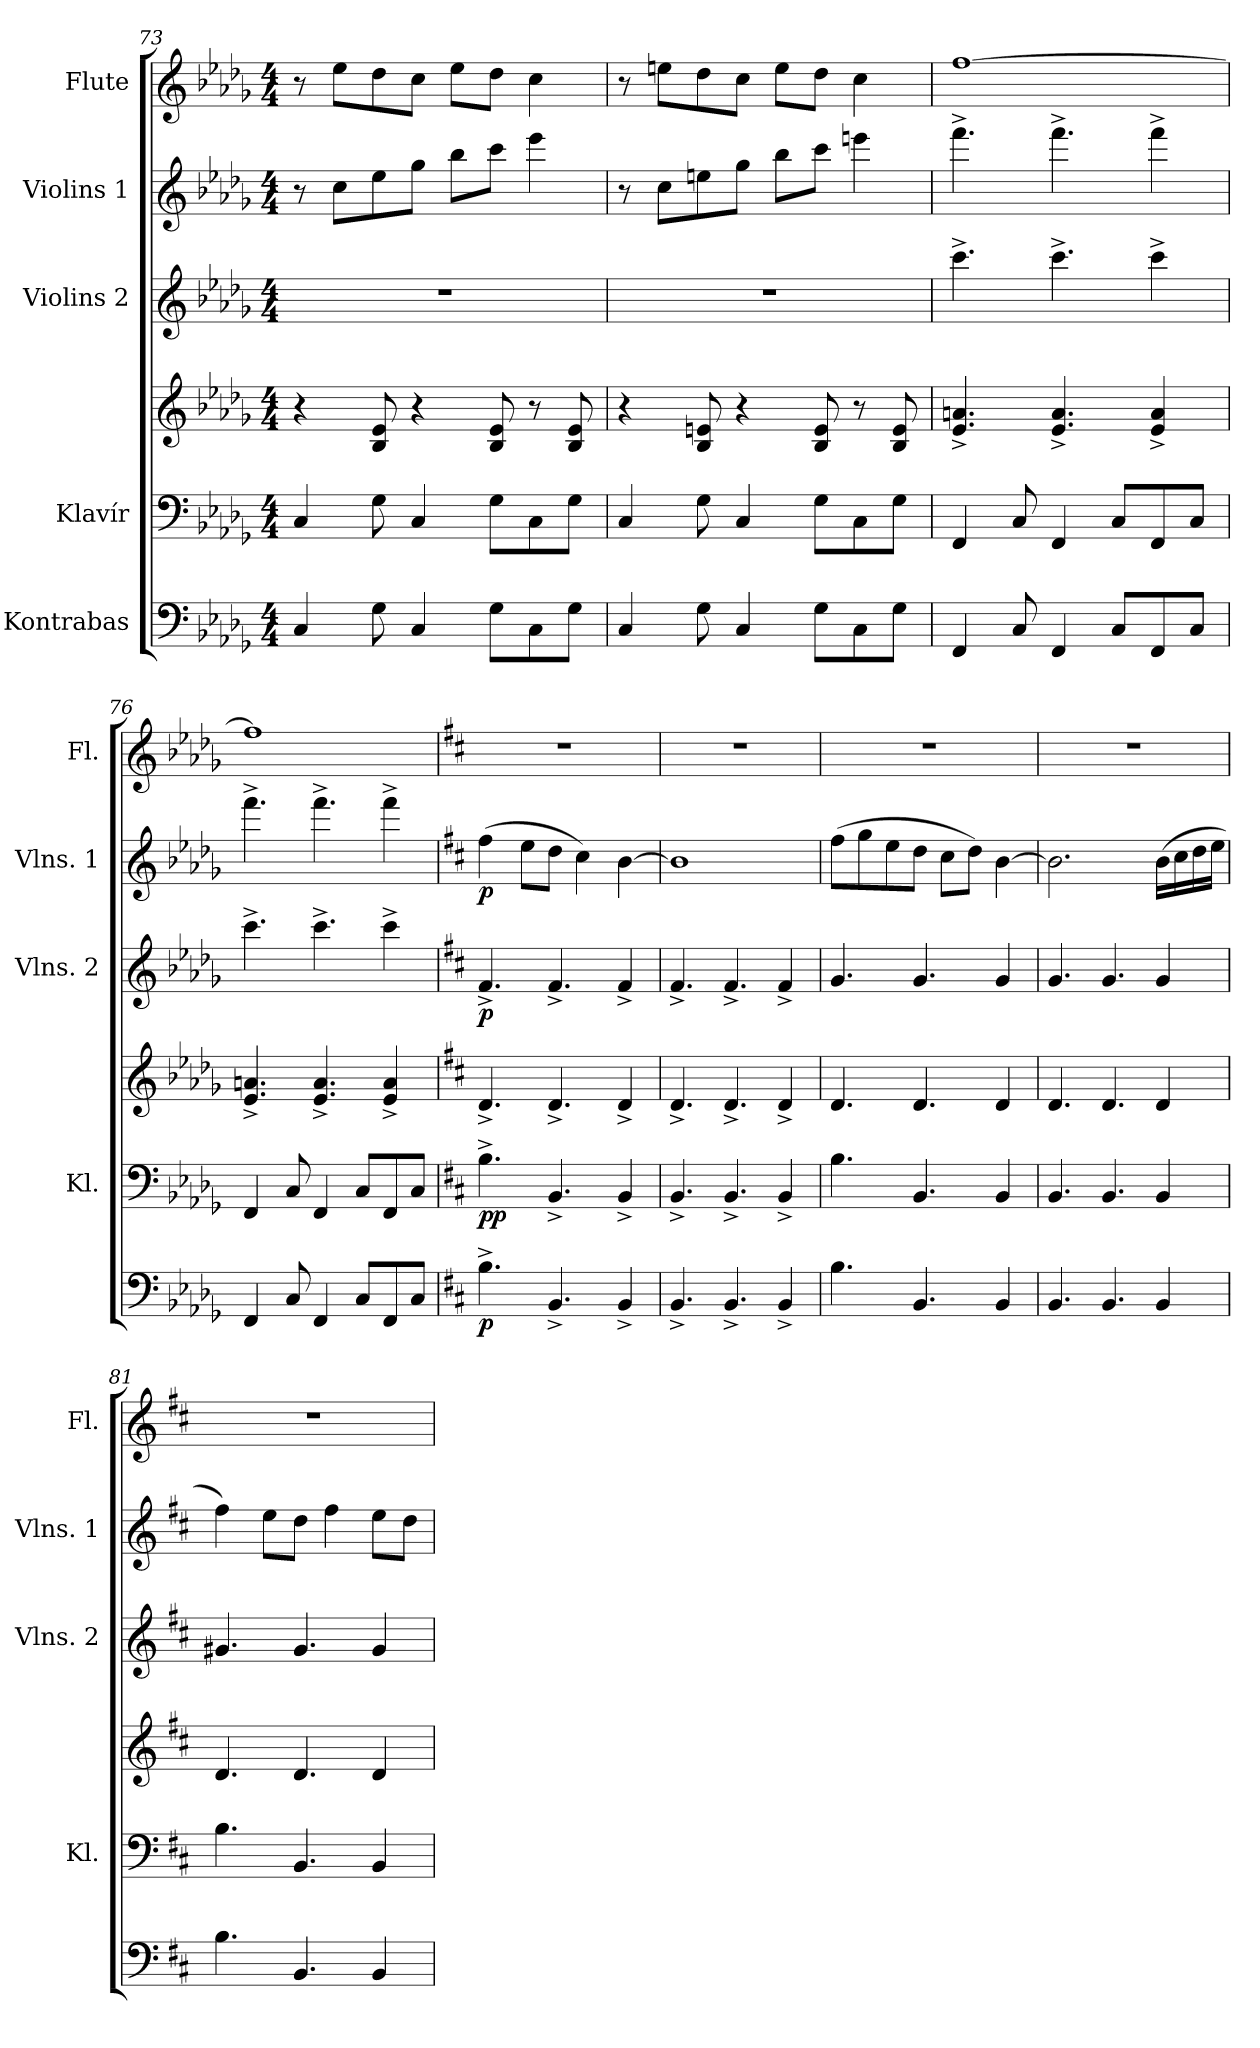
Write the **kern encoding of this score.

**kern	**dynam	**kern	**kern	**dynam	**kern	**dynam	**kern	**dynam	**kern
*part5	*part5	*part4	*part4	*part4	*part3	*part3	*part2	*part2	*part1
*staff6	*staff6	*staff5	*staff4	*staff4/5	*staff3	*staff3	*staff2	*staff2	*staff1
*I"Kontrabas	*	*I"Klavír	*	*	*I"Violins 2	*	*I"Violins 1	*	*I"Flute
*	*	*I'Kl.	*	*	*I'Vlns. 2	*	*I'Vlns. 1	*	*I'Fl.
*clefF4	*	*clefF4	*clefG2	*	*clefG2	*	*clefG2	*	*clefG2
*ITrd7c12	*	*	*	*	*	*	*	*	*
*k[b-e-a-d-g-]	*	*k[b-e-a-d-g-]	*k[b-e-a-d-g-]	*	*k[b-e-a-d-g-]	*	*k[b-e-a-d-g-]	*	*k[b-e-a-d-g-]
*M4/4	*	*M4/4	*M4/4	*	*M4/4	*	*M4/4	*	*M4/4
=73	=73	=73	=73	=73	=73	=73	=73	=73	=73
4CC/	.	4C/	4r	.	1r	.	8r	.	8r
.	.	.	.	.	.	.	8cc\L	.	8ee-\L
8GG-\	.	8G-\	8B-/ 8e-/	.	.	.	8ee-\	.	8dd-\
4CC/	.	4C/	4r	.	.	.	8gg-\J	.	8cc\J
.	.	.	.	.	.	.	8bb-\L	.	8ee-\L
8GG-\L	.	8G-\L	8B-/ 8e-/	.	.	.	8ccc\J	.	8dd-\J
8CC\	.	8C\	8r	.	.	.	4eee-\	.	4cc\
8GG-\J	.	8G-\J	8B-/ 8e-/	.	.	.	.	.	.
=74	=74	=74	=74	=74	=74	=74	=74	=74	=74
4CC/	.	4C/	4r	.	1r	.	8r	.	8r
.	.	.	.	.	.	.	8cc\L	.	8een\L
8GG-\	.	8G-\	8B-/ 8en/	.	.	.	8een\	.	8dd-\
4CC/	.	4C/	4r	.	.	.	8gg-\J	.	8cc\J
.	.	.	.	.	.	.	8bb-\L	.	8ee\L
8GG-\L	.	8G-\L	8B-/ 8e/	.	.	.	8ccc\J	.	8dd-\J
8CC\	.	8C\	8r	.	.	.	4eeen\	.	4cc\
8GG-\J	.	8G-\J	8B-/ 8e/	.	.	.	.	.	.
=75	=75	=75	=75	=75	=75	=75	=75	=75	=75
4FFF/	.	4FF/	4.e-/^ 4.an/^	.	4.ccc^\	.	4.fff^\	.	[1ff
8CC/	.	8C/	.	.	.	.	.	.	.
4FFF/	.	4FF/	4.e-/^ 4.a/^	.	4.ccc^\	.	4.fff^\	.	.
8CC/L	.	8C/L	.	.	.	.	.	.	.
8FFF/	.	8FF/	4e-/^ 4a/^	.	4ccc^\	.	4fff^\	.	.
8CC/J	.	8C/J	.	.	.	.	.	.	.
=76	=76	=76	=76	=76	=76	=76	=76	=76	=76
4FFF/	.	4FF/	4.e-/^ 4.an/^	.	4.ccc^\	.	4.fff^\	.	1ff]
8CC/	.	8C/	.	.	.	.	.	.	.
4FFF/	.	4FF/	4.e-/^ 4.a/^	.	4.ccc^\	.	4.fff^\	.	.
8CC/L	.	8C/L	.	.	.	.	.	.	.
8FFF/	.	8FF/	4e-/^ 4a/^	.	4ccc^\	.	4fff^\	.	.
8CC/J	.	8C/J	.	.	.	.	.	.	.
=77	=77	=77	=77	=77	=77	=77	=77	=77	=77
*k[f#c#]	*	*k[f#c#]	*k[f#c#]	*	*k[f#c#]	*	*k[f#c#]	*	*k[f#c#]
!	!LO:DY:b	!	!	!LO:DY:b=2	!	!	!	!	!
!	!	!	!	!LO:DY:n=1:b	!	!LO:DY:b	!	!LO:DY:b	!
4.BB^\	p	4.B^\	4.d^/	p p	4.f#^/	p	(4ff#\	p	1r
.	.	.	.	.	.	.	8ee\L	.	.
4.BBB^/	.	4.BB^/	4.d^/	.	4.f#^/	.	8dd\J	.	.
.	.	.	.	.	.	.	4cc#\)	.	.
4BBB^/	.	4BB^/	4d^/	.	4f#^/	.	[4b\	.	.
=78	=78	=78	=78	=78	=78	=78	=78	=78	=78
4.BBB^/	.	4.BB^/	4.d^/	.	4.f#^/	.	1b]	.	1r
4.BBB^/	.	4.BB^/	4.d^/	.	4.f#^/	.	.	.	.
4BBB^/	.	4BB^/	4d^/	.	4f#^/	.	.	.	.
=79	=79	=79	=79	=79	=79	=79	=79	=79	=79
4.BB\	.	4.B\	4.d/	.	4.g/	.	(8ff#\L	.	1r
.	.	.	.	.	.	.	8gg\	.	.
.	.	.	.	.	.	.	8ee\	.	.
4.BBB/	.	4.BB/	4.d/	.	4.g/	.	8dd\J	.	.
.	.	.	.	.	.	.	8cc#\L	.	.
.	.	.	.	.	.	.	8dd\J)	.	.
4BBB/	.	4BB/	4d/	.	4g/	.	[4b\	.	.
!!LO:LB:g=z
=80	=80	=80	=80	=80	=80	=80	=80	=80	=80
4.BBB/	.	4.BB/	4.d/	.	4.g/	.	2.b\]	.	1r
4.BBB/	.	4.BB/	4.d/	.	4.g/	.	.	.	.
4BBB/	.	4BB/	4d/	.	4g/	.	(16b\LL	.	.
.	.	.	.	.	.	.	16cc#\	.	.
.	.	.	.	.	.	.	16dd\	.	.
.	.	.	.	.	.	.	16ee\JJ	.	.
=81	=81	=81	=81	=81	=81	=81	=81	=81	=81
4.BB\	.	4.B\	4.d/	.	4.g#X/	.	4ff#\)	.	1r
.	.	.	.	.	.	.	8ee\L	.	.
4.BBB/	.	4.BB/	4.d/	.	4.g#/	.	8dd\J	.	.
.	.	.	.	.	.	.	4ff#\	.	.
4BBB/	.	4BB/	4d/	.	4g#/	.	8ee\L	.	.
.	.	.	.	.	.	.	8dd\J	.	.
=	=	=	=	=	=	=	=	=	=
*-	*-	*-	*-	*-	*-	*-	*-	*-	*-
